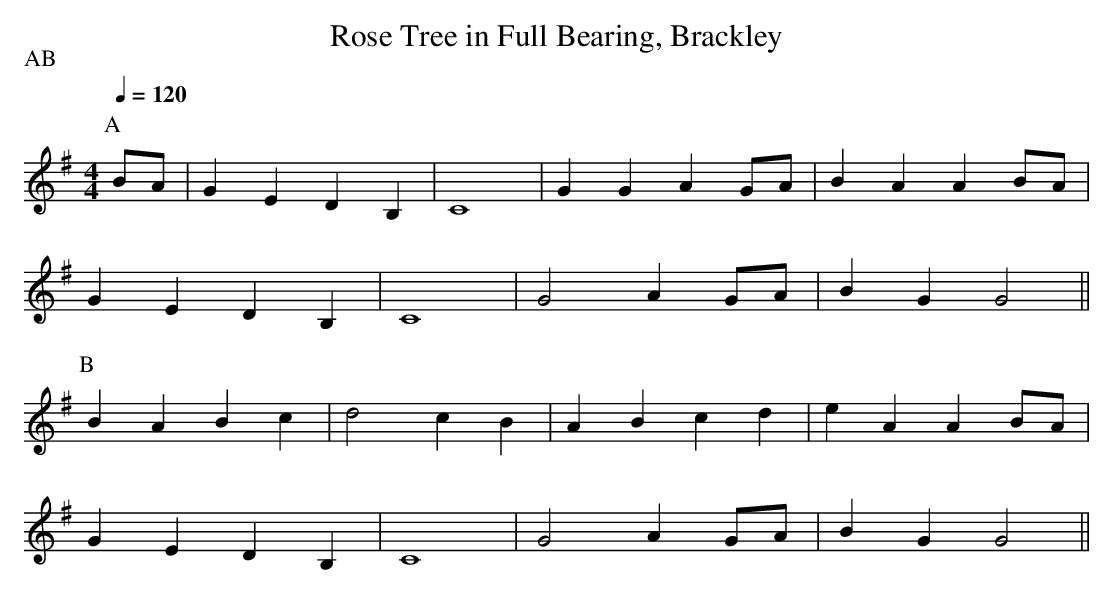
X:1
T:Rose Tree in Full Bearing, Brackley
M:4/4
L:1/4
Q:120
P:AB
K:G
P:A
B/A/|GE DB,|C4   |GG AG/A/|BA AB/A/|
GE DB,|C4   |G2 AG/A/|BG G2   ||
P:B
BA Bc |d2 cB|AB cd   |eA AB/A/|
GE DB,|C4   |G2 AG/A/|BG G2   ||
